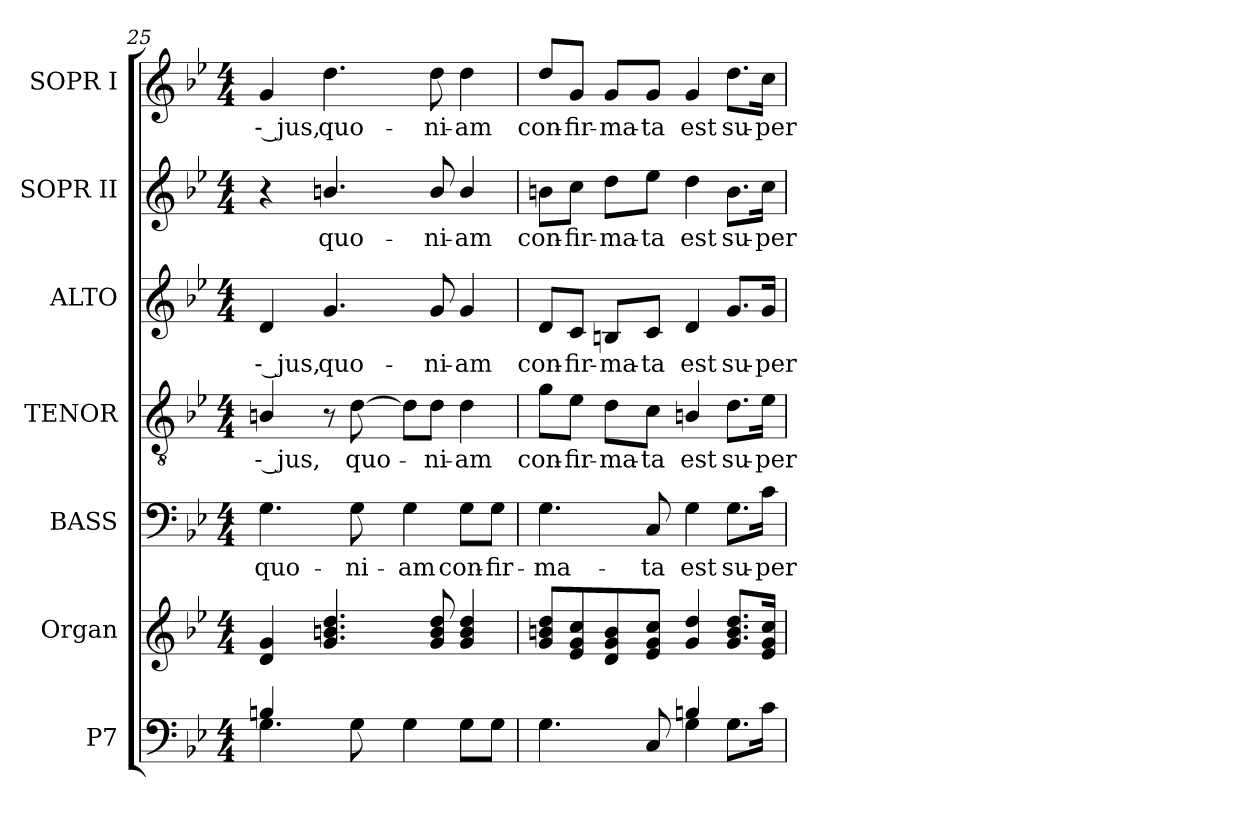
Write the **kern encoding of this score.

**kern	**kern	**kern	**text	**kern	**text	**kern	**text	**kern	**text	**kern	**text
*part7	*part6	*part5	*part5	*part4	*part4	*part3	*part3	*part2	*part2	*part1	*part1
*staff7	*staff6	*staff5	*staff5	*staff4	*staff4	*staff3	*staff3	*staff2	*staff2	*staff1	*staff1
*I"P7	*I"Organ	*I"BASS	*	*I"TENOR	*	*I"ALTO	*	*I"SOPR  II	*	*I"SOPR  I	*
*	*	*I'B.	*	*I'T.	*	*I'A.	*	*I'S.	*	*I'S.	*
!!LO:PB:g=z
*clefF4	*clefG2	*clefF4	*	*clefGv2	*	*clefG2	*	*clefG2	*	*clefG2	*
*	*	*	*	*ITrd7c12	*	*	*	*	*	*	*
*k[b-e-]	*k[b-e-]	*k[b-e-]	*	*k[b-e-]	*	*k[b-e-]	*	*k[b-e-]	*	*k[b-e-]	*
*B-:	*B-:	*B-:	*	*B-:	*	*B-:	*	*B-:	*	*B-:	*
*M4/4	*M4/4	*M4/4	*	*M4/4	*	*M4/4	*	*M4/4	*	*M4/4	*
=25	=25	=25	=25	=25	=25	=25	=25	=25	=25	=25	=25
*^	*	*	*	*	*	*	*	*	*	*	*
!	!	!	!	!LO:LY:b:color=#000000	!	!	!	!	!	!	!	!
!	!	!	!	!	!	!LO:LY:b:color=#000000	!	!	!	!	!	!
!	!	!	!	!	!	!	!	!LO:LY:b:color=#000000	!	!	!	!
!	!	!	!	!	!	!	!	!	!	!	!	!LO:LY:b:color=#000000
4.Gi\	4Bni/	4di/ 4gi	4.Gi\	quo-	4BBni/	-- jus,	4di/	-- jus,	4r	.	4gi/	-- jus,
!	!	!	!	!	!	!	!	!LO:LY:b:color=#000000	!	!	!	!
!	!	!	!	!	!	!	!	!	!	!LO:LY:b:color=#000000	!	!
!	!	!	!	!	!	!	!	!	!	!	!	!LO:LY:b:color=#000000
.	4ryy	4.gi/ 4.bni 4.ddi	.	.	8r	.	4.gi/	quo-	4.bni/	quo-	4.ddi\	quo-
!	!	!	!	!LO:LY:b:color=#000000	!	!	!	!	!	!	!	!
!	!	!	!	!	!	!LO:LY:b:color=#000000	!	!	!	!	!	!
8Gi\	.	.	8Gi\	-ni-	[8Di\	quo-	.	.	.	.	.	.
!	!	!	!	!LO:LY:b:color=#000000	!	!	!	!	!	!	!	!
4Gi\	2ryy	.	4Gi\	-am	8Di\L]	.	.	.	.	.	.	.
!	!	!	!	!	!	!LO:LY:b:color=#000000	!	!	!	!	!	!
!	!	!	!	!	!	!	!	!LO:LY:b:color=#000000	!	!	!	!
!	!	!	!	!	!	!	!	!	!	!LO:LY:b:color=#000000	!	!
!	!	!	!	!	!	!	!	!	!	!	!	!LO:LY:b:color=#000000
.	.	8gi/ 8bi 8ddi	.	.	8Di\J	-ni-	8gi/	-ni-	8bi/	-ni-	8ddi\	-ni-
!	!	!	!	!LO:LY:b:color=#000000	!	!	!	!	!	!	!	!
!	!	!	!	!	!	!LO:LY:b:color=#000000	!	!	!	!	!	!
!	!	!	!	!	!	!	!	!LO:LY:b:color=#000000	!	!	!	!
!	!	!	!	!	!	!	!	!	!	!LO:LY:b:color=#000000	!	!
!	!	!	!	!	!	!	!	!	!	!	!	!LO:LY:b:color=#000000
8Gi\L	.	4gi/ 4bi 4ddi	8Gi\L	con-	4Di\	-am	4gi/	-am	4bi/	-am	4ddi\	-am
!	!	!	!	!LO:LY:b:color=#000000	!	!	!	!	!	!	!	!
8Gi\J	.	.	8Gi\J	-fir-	.	.	.	.	.	.	.	.
=26	=26	=26	=26	=26	=26	=26	=26	=26	=26	=26	=26	=26
!	!	!	!	!LO:LY:b:color=#000000	!	!	!	!	!	!	!	!
!	!	!	!	!	!	!LO:LY:b:color=#000000	!	!	!	!	!	!
!	!	!	!	!	!	!	!	!LO:LY:b:color=#000000	!	!	!	!
!	!	!	!	!	!	!	!	!	!	!LO:LY:b:color=#000000	!	!
!	!	!	!	!	!	!	!	!	!	!	!	!LO:LY:b:color=#000000
4.Gi\	2ryy	8gi/ 8bni 8ddiL	4.Gi\	-ma-	8Gi\L	con-	8di/L	con-	8bni\L	con-	8ddi/L	con-
!	!	!	!	!	!	!LO:LY:b:color=#000000	!	!	!	!	!	!
!	!	!	!	!	!	!	!	!LO:LY:b:color=#000000	!	!	!	!
!	!	!	!	!	!	!	!	!	!	!LO:LY:b:color=#000000	!	!
!	!	!	!	!	!	!	!	!	!	!	!	!LO:LY:b:color=#000000
.	.	8e-i/ 8gi 8cci	.	.	8E-i\J	-fir-	8ci/J	-fir-	8cci\J	-fir-	8gi/J	-fir-
!	!	!	!	!	!	!LO:LY:b:color=#000000	!	!	!	!	!	!
!	!	!	!	!	!	!	!	!LO:LY:b:color=#000000	!	!	!	!
!	!	!	!	!	!	!	!	!	!	!LO:LY:b:color=#000000	!	!
!	!	!	!	!	!	!	!	!	!	!	!	!LO:LY:b:color=#000000
.	.	8di/ 8gi 8bi	.	.	8Di\L	-ma-	8Bni/L	-ma-	8ddi\L	-ma-	8gi/L	-ma-
!	!	!	!	!LO:LY:b:color=#000000	!	!	!	!	!	!	!	!
!	!	!	!	!	!	!LO:LY:b:color=#000000	!	!	!	!	!	!
!	!	!	!	!	!	!	!	!LO:LY:b:color=#000000	!	!	!	!
!	!	!	!	!	!	!	!	!	!	!LO:LY:b:color=#000000	!	!
!	!	!	!	!	!	!	!	!	!	!	!	!LO:LY:b:color=#000000
8Ci/	.	8e-i/ 8gi 8cciJ	8Ci/	-ta	8Ci\J	-ta	8ci/J	-ta	8ee-i\J	-ta	8gi/J	-ta
!	!	!	!	!LO:LY:b:color=#000000	!	!	!	!	!	!	!	!
!	!	!	!	!	!	!LO:LY:b:color=#000000	!	!	!	!	!	!
!	!	!	!	!	!	!	!	!LO:LY:b:color=#000000	!	!	!	!
!	!	!	!	!	!	!	!	!	!	!LO:LY:b:color=#000000	!	!
!	!	!	!	!	!	!	!	!	!	!	!	!LO:LY:b:color=#000000
4Gi\	4Bni/	4gi/ 4ddi	4Gi\	est	4BBni/	est	4di/	est	4ddi\	est	4gi/	est
!	!	!	!	!LO:LY:b:color=#000000	!	!	!	!	!	!	!	!
!	!	!	!	!	!	!LO:LY:b:color=#000000	!	!	!	!	!	!
!	!	!	!	!	!	!	!	!LO:LY:b:color=#000000	!	!	!	!
!	!	!	!	!	!	!	!	!	!	!LO:LY:b:color=#000000	!	!
!	!	!	!	!	!	!	!	!	!	!	!	!LO:LY:b:color=#000000
8.Gi\L	4ryy	8.gi/ 8.bi 8.ddiL	8.Gi\L	su-	8.Di\L	su-	8.gi/L	su-	8.bi\L	su-	8.ddi\L	su-
!	!	!	!	!LO:LY:b:color=#000000	!	!	!	!	!	!	!	!
!	!	!	!	!	!	!LO:LY:b:color=#000000	!	!	!	!	!	!
!	!	!	!	!	!	!	!	!LO:LY:b:color=#000000	!	!	!	!
!	!	!	!	!	!	!	!	!	!	!LO:LY:b:color=#000000	!	!
!	!	!	!	!	!	!	!	!	!	!	!	!LO:LY:b:color=#000000
16ci\Jk	.	16e-i/ 16gi 16cciJk	16ci\Jk	-per	16E-i\Jk	-per	16gi/Jk	-per	16cci\Jk	-per	16cci\Jk	-per
*v	*v	*	*	*	*	*	*	*	*	*	*	*
=	=	=	=	=	=	=	=	=	=	=	=
*-	*-	*-	*-	*-	*-	*-	*-	*-	*-	*-	*-
